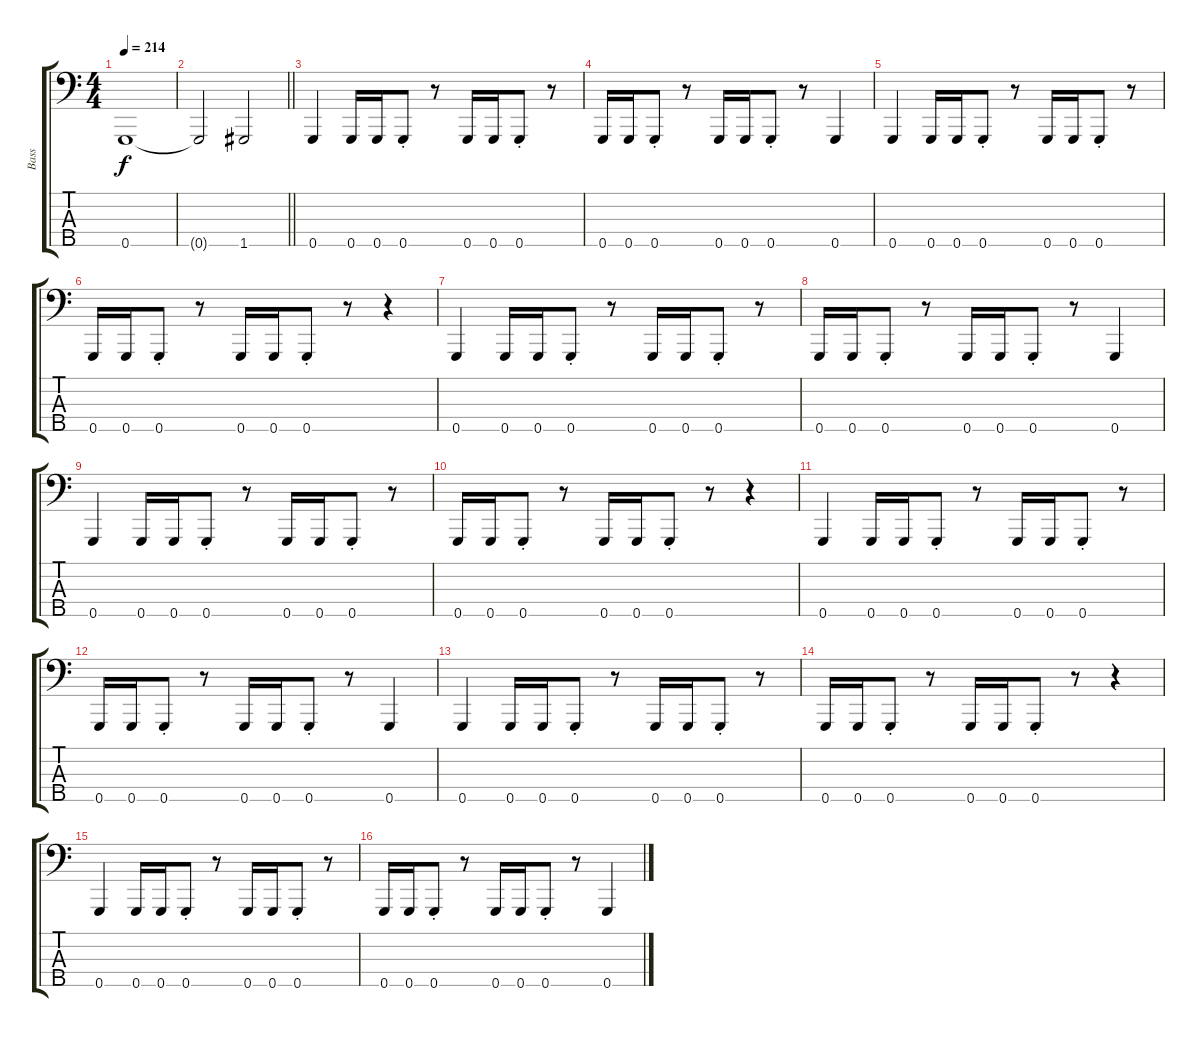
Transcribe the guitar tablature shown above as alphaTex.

\track ("Bass" "Bass") {instrument electricbasspick}
\staff {score tabs}
\tuning (F2 C2 G1 D1 G0) {hide}
\ts (4 4)
\tempo 214
\clef f4
\ks c
0.5.1{dy f} |
\barLineRight lightlight
0.5{t}.2 1.5.2 |
\section ("" "")
0.5.4 0.5.16 0.5.16 0.5{st}.8 r.8 0.5.16 0.5.16{beam merge} 0.5{st}.8 r.8 |
0.5.16 0.5.16 0.5{st}.8 r.8 0.5.16 0.5.16{beam merge} 0.5{st}.8 r.8 0.5.4 |
0.5.4 0.5.16 0.5.16 0.5{st}.8 r.8 0.5.16 0.5.16{beam merge} 0.5{st}.8 r.8 |
0.5.16 0.5.16 0.5{st}.8 r.8 0.5.16 0.5.16{beam merge} 0.5{st}.8 r.8 r.4 |
0.5.4 0.5.16 0.5.16 0.5{st}.8 r.8 0.5.16 0.5.16{beam merge} 0.5{st}.8 r.8 |
0.5.16 0.5.16 0.5{st}.8 r.8 0.5.16 0.5.16{beam merge} 0.5{st}.8 r.8 0.5.4 |
0.5.4 0.5.16 0.5.16 0.5{st}.8 r.8 0.5.16 0.5.16{beam merge} 0.5{st}.8 r.8 |
0.5.16 0.5.16 0.5{st}.8 r.8 0.5.16 0.5.16{beam merge} 0.5{st}.8 r.8 r.4 |
0.5.4 0.5.16 0.5.16 0.5{st}.8 r.8 0.5.16 0.5.16{beam merge} 0.5{st}.8 r.8 |
0.5.16 0.5.16 0.5{st}.8 r.8 0.5.16 0.5.16{beam merge} 0.5{st}.8 r.8 0.5.4 |
0.5.4 0.5.16 0.5.16 0.5{st}.8 r.8 0.5.16 0.5.16{beam merge} 0.5{st}.8 r.8 |
0.5.16 0.5.16 0.5{st}.8 r.8 0.5.16 0.5.16{beam merge} 0.5{st}.8 r.8 r.4 |
0.5.4 0.5.16 0.5.16 0.5{st}.8 r.8 0.5.16 0.5.16{beam merge} 0.5{st}.8 r.8 |
0.5.16 0.5.16 0.5{st}.8 r.8 0.5.16 0.5.16{beam merge} 0.5{st}.8 r.8 0.5.4
